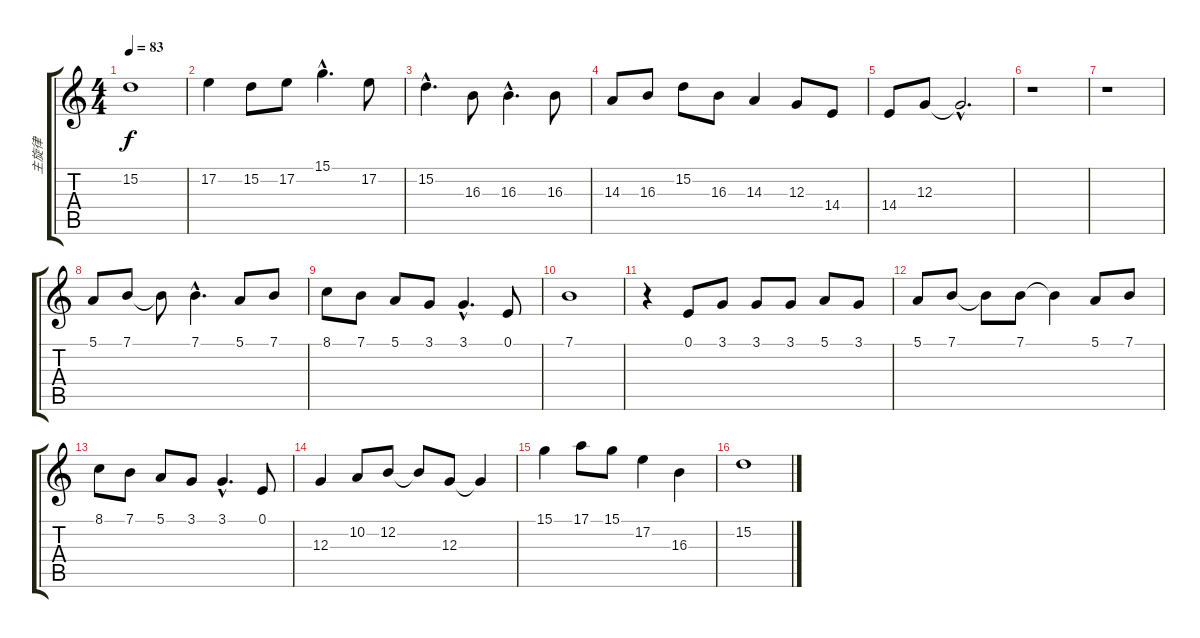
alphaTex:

\track ("主旋律" "主旋律") {instrument harmonica}
\staff {score tabs}
\tuning (E4 B3 G3 D3 A2 E2) {hide}
\ts (4 4)
\tempo 83
\clef g2
\ks c
15.2.1{dy f} |
17.2.4 15.2.8 17.2.8 15.1{hac}.4{d} 17.2.8 |
15.2{hac}.4{d} 16.3.8 16.3{hac}.4{d} 16.3.8 |
14.3.8 16.3.8 15.2.8 16.3.8 14.3.4 12.3.8 14.4.8 |
14.4.8 12.3.8 12.3{hac t}.2{d} |
r.1 |
r.1 |
5.1.8 7.1.8 7.1{t}.8 7.1{hac}.4{d} 5.1.8 7.1.8 |
8.1.8 7.1.8 5.1.8 3.1.8 3.1{hac}.4{d} 0.1.8 |
7.1.1 |
r.4 0.1.8 3.1.8 3.1.8 3.1.8 5.1.8 3.1.8 |
5.1.8 7.1.8 7.1{t}.8 7.1.8 7.1{t}.4 5.1.8 7.1.8 |
8.1.8 7.1.8 5.1.8 3.1.8 3.1{hac}.4{d} 0.1.8 |
12.3.4 10.2.8 12.2.8 12.2{t}.8 12.3.8 12.3{t}.4 |
15.1.4 17.1.8 15.1.8 17.2.4 16.3.4 |
15.2.1
